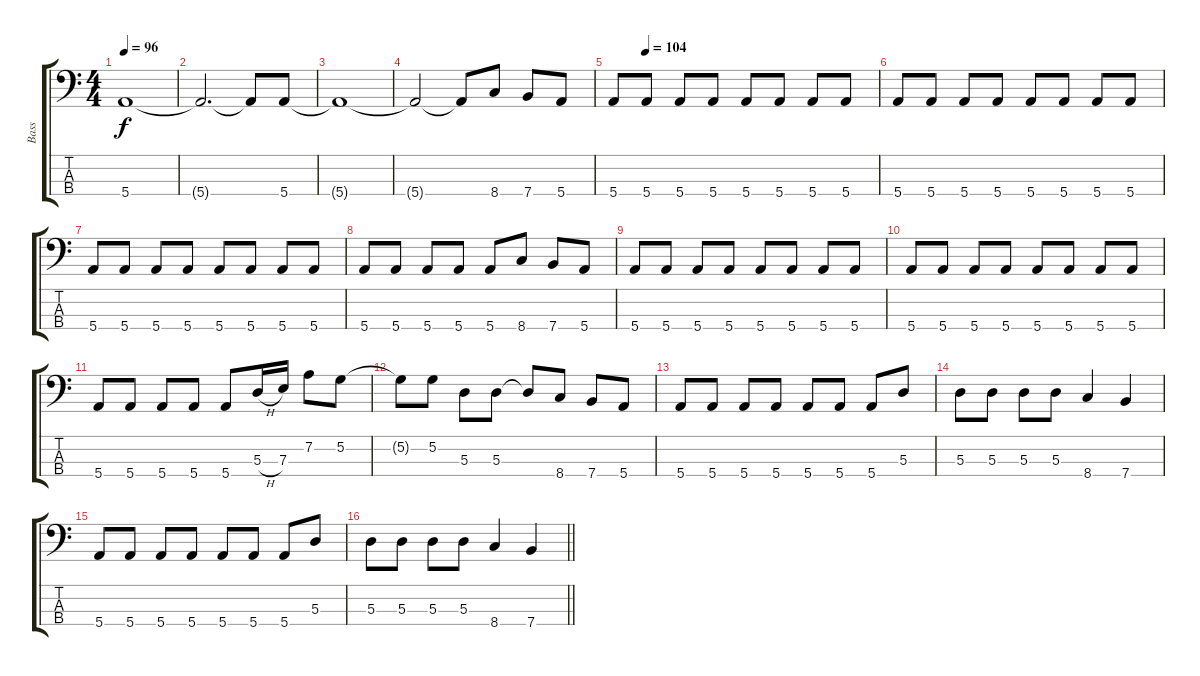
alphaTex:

\track ("Bass" "Bass") {instrument electricbasspick}
\staff {score tabs}
\tuning (G2 D2 A1 E1) {hide}
\ts (4 4)
\tempo 96
\clef f4
\ks c
5.4{t}.1{dy f} |
5.4{t}.2{d} 5.4{t}.8 5.4.8 |
5.4{t}.1 |
5.4{t}.2 5.4{t}.8 8.4.8 7.4.8 5.4.8 |
\tempo (104 0.125)
5.4.8 5.4.8 5.4.8 5.4.8 5.4.8 5.4.8 5.4.8 5.4.8 |
5.4.8 5.4.8 5.4.8 5.4.8 5.4.8 5.4.8 5.4.8 5.4.8 |
5.4.8 5.4.8 5.4.8 5.4.8 5.4.8 5.4.8 5.4.8 5.4.8 |
5.4.8 5.4.8 5.4.8 5.4.8 5.4.8 8.4.8 7.4.8 5.4.8 |
5.4.8 5.4.8 5.4.8 5.4.8 5.4.8 5.4.8 5.4.8 5.4.8 |
5.4.8 5.4.8 5.4.8 5.4.8 5.4.8 5.4.8 5.4.8 5.4.8 |
5.4.8 5.4.8 5.4.8 5.4.8 5.4.8 5.3{h}.16 7.3.16 7.2.8 5.2.8 |
5.2{t}.8 5.2.8 5.3.8 5.3.8 5.3{t}.8 8.4.8 7.4.8 5.4.8 |
5.4.8 5.4.8 5.4.8 5.4.8 5.4.8 5.4.8 5.4.8 5.3.8 |
5.3.8 5.3.8 5.3.8 5.3.8 8.4.4 7.4.4 |
5.4.8 5.4.8 5.4.8 5.4.8 5.4.8 5.4.8 5.4.8 5.3.8 |
\barLineRight lightlight
5.3.8 5.3.8 5.3.8 5.3.8 8.4.4 7.4.4
